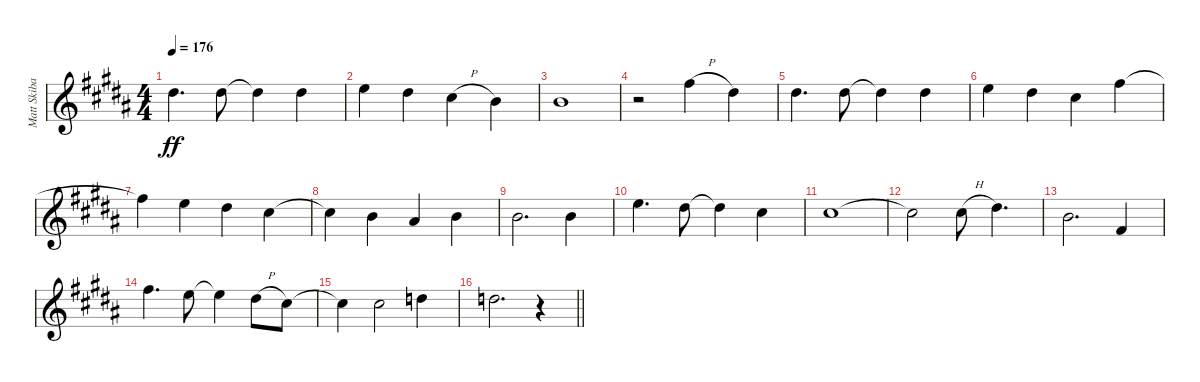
\track ("Matt Skiba - Vocals" "Matt Skiba") {instrument distortionguitar}
\staff {score}
\tuning (E4 B3 G3 D3 A2 E2) {hide}
\ts (4 4)
\tempo 176
\clef g2
\ks b
4.2.4{d dy ff} 4.2.8 4.2{t}.4 4.2.4 |
0.1.4 4.2.4 2.2{h}.4 0.2.4 |
4.3.1 |
r.2 7.2{h}.4 4.2.4 |
4.2.4{d} 4.2.8 4.2{t}.4 4.2.4 |
0.1.4 4.2.4 2.2.4 2.1.4 |
2.1{t}.4 0.1.4 4.2.4 2.2.4 |
2.2{t}.4 0.2.4 3.3.4 0.2.4 |
0.2.2{d} 0.2.4 |
0.1.4{d} 4.2.8 4.2{t}.4 2.2.4 |
2.2.1 |
2.2{t}.2 2.2{h}.8 4.2.4{d} |
0.2.2{d} 9.5.4 |
2.1.4{d} 0.1.8 0.1{t}.4 4.2{h}.8 2.2.8 |
2.2{t}.4 2.2.2 7.3.4 |
\barLineRight lightlight
3.2.2{d} r.4
